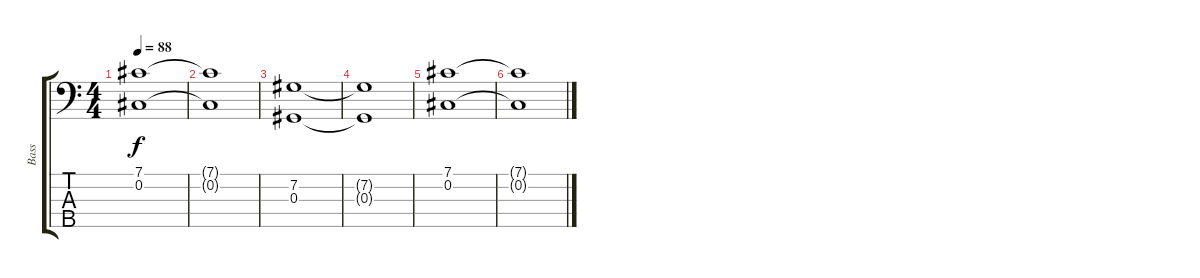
\track ("Bass" "Bass") {instrument electricbassfinger}
\staff {score tabs}
\tuning (Gb2 Db2 Ab1 Eb1 Bb0) {hide}
\ts (4 4)
\tempo 88
\clef f4
\ks c
(7.1 0.2).1{dy f} |
(7.1{t} 0.2{t}).1 |
(7.2 0.3).1 |
(7.2{t} 0.3{t}).1 |
(7.1 0.2).1 |
(7.1{t} 0.2{t}).1
